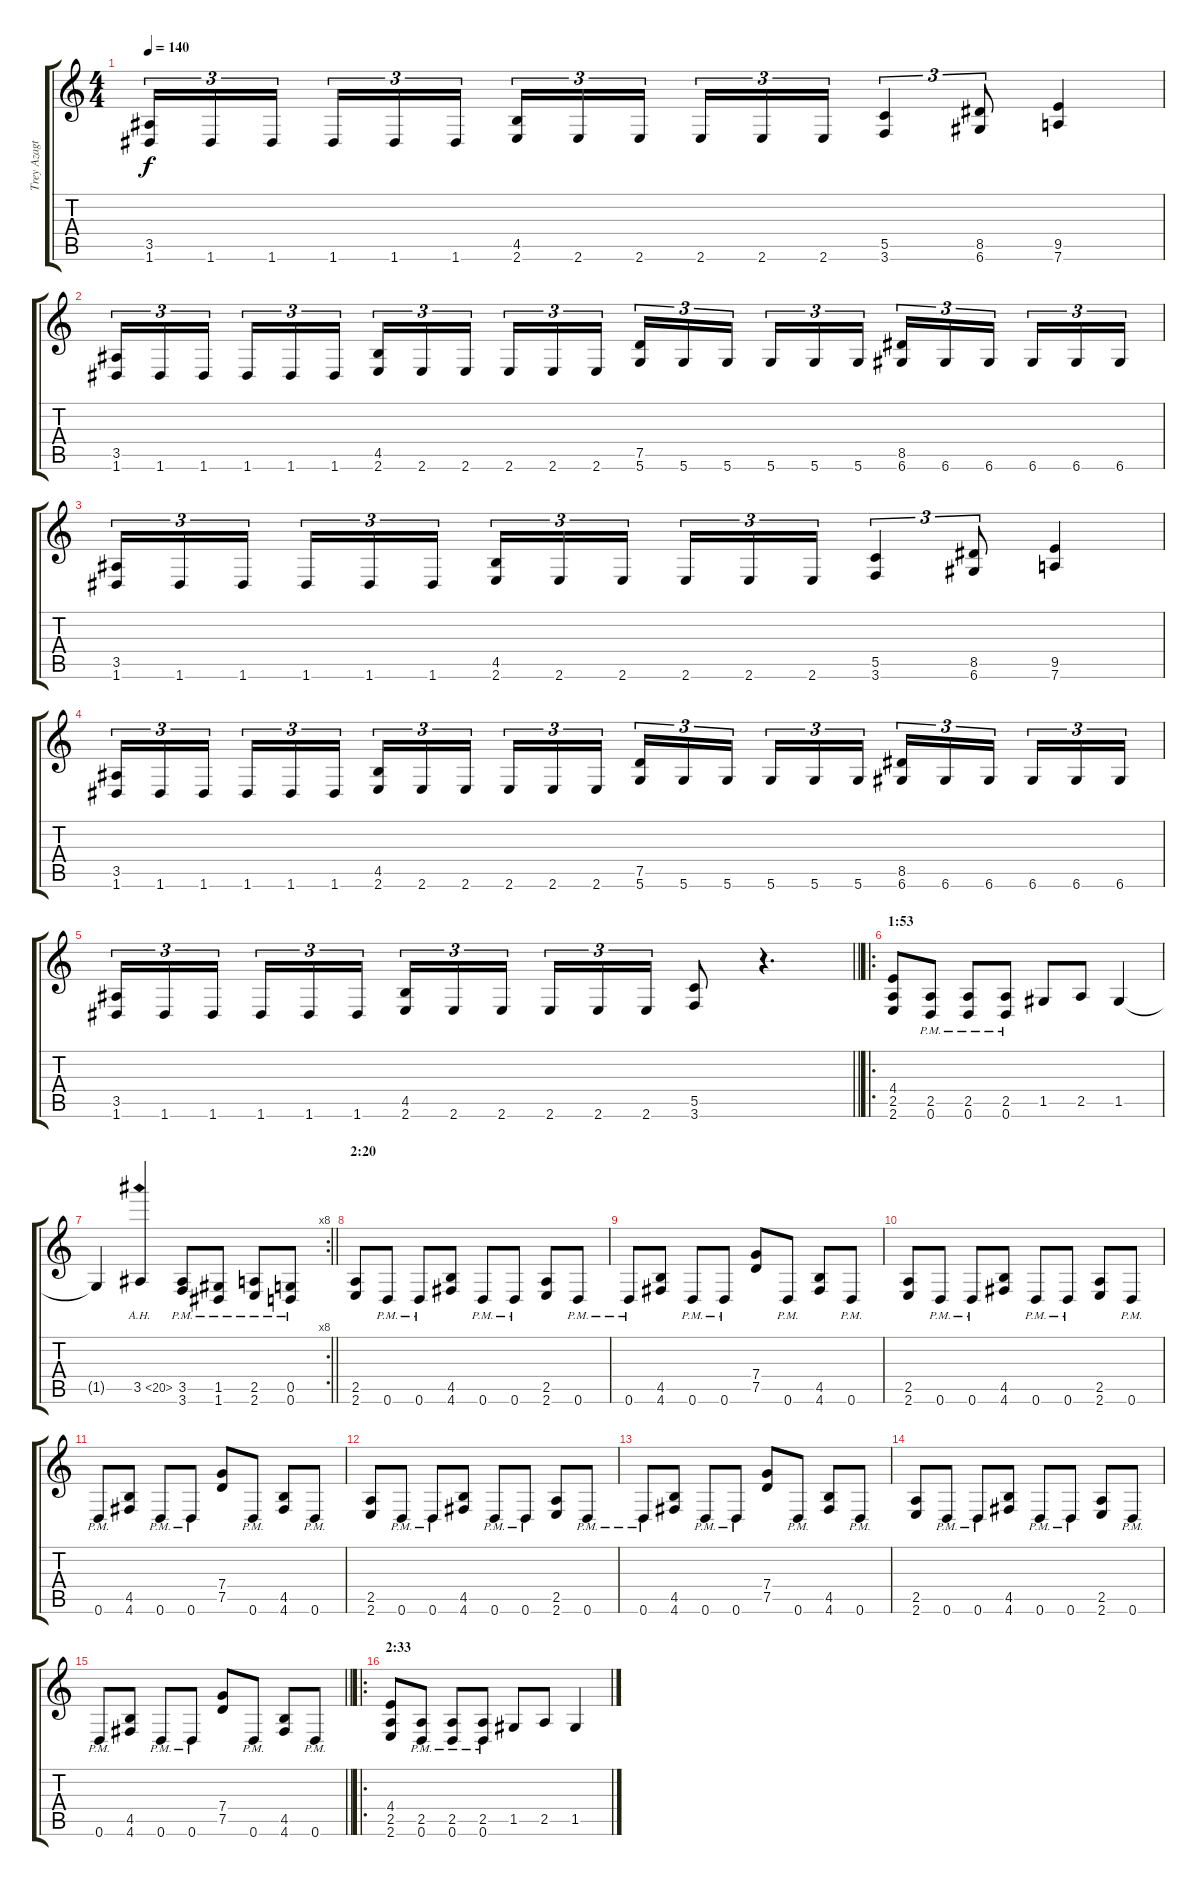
\track ("Trey Azagthoth 2" "Trey Azagt") {instrument distortionguitar}
\staff {score tabs}
\tuning (D4 A3 F3 C3 G2 D2) {hide}
\ts (4 4)
\tempo 140
\clef g2
\ks c
(3.5 1.6).16{tu (3 2) dy f} 1.6.16{tu (3 2)} 1.6.16{tu (3 2) beam splitsecondary} 1.6.16{tu (3 2)} 1.6.16{tu (3 2)} 1.6.16{tu (3 2)} (4.5 2.6).16{tu (3 2)} 2.6.16{tu (3 2)} 2.6.16{tu (3 2) beam splitsecondary} 2.6.16{tu (3 2)} 2.6.16{tu (3 2)} 2.6.16{tu (3 2)} (5.5 3.6).4{tu (3 2)} (8.5 6.6).8{tu (3 2)} (9.5 7.6).4 |
(3.5 1.6).16{tu (3 2)} 1.6.16{tu (3 2)} 1.6.16{tu (3 2) beam splitsecondary} 1.6.16{tu (3 2)} 1.6.16{tu (3 2)} 1.6.16{tu (3 2)} (4.5 2.6).16{tu (3 2)} 2.6.16{tu (3 2)} 2.6.16{tu (3 2) beam splitsecondary} 2.6.16{tu (3 2)} 2.6.16{tu (3 2)} 2.6.16{tu (3 2)} (7.5 5.6).16{tu (3 2)} 5.6.16{tu (3 2)} 5.6.16{tu (3 2) beam splitsecondary} 5.6.16{tu (3 2)} 5.6.16{tu (3 2)} 5.6.16{tu (3 2)} (8.5 6.6).16{tu (3 2)} 6.6.16{tu (3 2)} 6.6.16{tu (3 2) beam splitsecondary} 6.6.16{tu (3 2)} 6.6.16{tu (3 2)} 6.6.16{tu (3 2)} |
(3.5 1.6).16{tu (3 2)} 1.6.16{tu (3 2)} 1.6.16{tu (3 2) beam splitsecondary} 1.6.16{tu (3 2)} 1.6.16{tu (3 2)} 1.6.16{tu (3 2)} (4.5 2.6).16{tu (3 2)} 2.6.16{tu (3 2)} 2.6.16{tu (3 2) beam splitsecondary} 2.6.16{tu (3 2)} 2.6.16{tu (3 2)} 2.6.16{tu (3 2)} (5.5 3.6).4{tu (3 2)} (8.5 6.6).8{tu (3 2)} (9.5 7.6).4 |
(3.5 1.6).16{tu (3 2)} 1.6.16{tu (3 2)} 1.6.16{tu (3 2) beam splitsecondary} 1.6.16{tu (3 2)} 1.6.16{tu (3 2)} 1.6.16{tu (3 2)} (4.5 2.6).16{tu (3 2)} 2.6.16{tu (3 2)} 2.6.16{tu (3 2) beam splitsecondary} 2.6.16{tu (3 2)} 2.6.16{tu (3 2)} 2.6.16{tu (3 2)} (7.5 5.6).16{tu (3 2)} 5.6.16{tu (3 2)} 5.6.16{tu (3 2) beam splitsecondary} 5.6.16{tu (3 2)} 5.6.16{tu (3 2)} 5.6.16{tu (3 2)} (8.5 6.6).16{tu (3 2)} 6.6.16{tu (3 2)} 6.6.16{tu (3 2) beam splitsecondary} 6.6.16{tu (3 2)} 6.6.16{tu (3 2)} 6.6.16{tu (3 2)} |
\barLineRight lightlight
(3.5 1.6).16{tu (3 2)} 1.6.16{tu (3 2)} 1.6.16{tu (3 2) beam splitsecondary} 1.6.16{tu (3 2)} 1.6.16{tu (3 2)} 1.6.16{tu (3 2)} (4.5 2.6).16{tu (3 2)} 2.6.16{tu (3 2)} 2.6.16{tu (3 2) beam splitsecondary} 2.6.16{tu (3 2)} 2.6.16{tu (3 2)} 2.6.16{tu (3 2)} (5.5 3.6).8 r.4{d} |
\ro
\section ("" "1:53")
(4.4 2.5 2.6).8 (2.5{pm} 0.6{pm}).8 (2.5{pm} 0.6{pm}).8 (2.5{pm} 0.6{pm}).8 1.5.8 2.5.8 1.5.4 |
\rc 8
\barLineRight lightlight
1.5{t}.4 3.5{ah 17}.4 (3.5{pm} 3.6{pm}).8 (1.5{pm} 1.6{pm}).8 (2.5{pm} 2.6{pm}).8 (0.5{pm} 0.6{pm}).8 |
\section ("" "2:20")
(2.5 2.6).8 0.6{pm}.8 0.6{pm}.8 (4.5 4.6).8 0.6{pm}.8 0.6{pm}.8 (2.5 2.6).8 0.6{pm}.8 |
0.6{pm}.8 (4.5 4.6).8 0.6{pm}.8 0.6{pm}.8 (7.4 7.5).8 0.6{pm}.8 (4.5 4.6).8 0.6{pm}.8 |
(2.5 2.6).8 0.6{pm}.8 0.6{pm}.8 (4.5 4.6).8 0.6{pm}.8 0.6{pm}.8 (2.5 2.6).8 0.6{pm}.8 |
0.6{pm}.8 (4.5 4.6).8 0.6{pm}.8 0.6{pm}.8 (7.4 7.5).8 0.6{pm}.8 (4.5 4.6).8 0.6{pm}.8 |
(2.5 2.6).8 0.6{pm}.8 0.6{pm}.8 (4.5 4.6).8 0.6{pm}.8 0.6{pm}.8 (2.5 2.6).8 0.6{pm}.8 |
0.6{pm}.8 (4.5 4.6).8 0.6{pm}.8 0.6{pm}.8 (7.4 7.5).8 0.6{pm}.8 (4.5 4.6).8 0.6{pm}.8 |
(2.5 2.6).8 0.6{pm}.8 0.6{pm}.8 (4.5 4.6).8 0.6{pm}.8 0.6{pm}.8 (2.5 2.6).8 0.6{pm}.8 |
\barLineRight lightlight
0.6{pm}.8 (4.5 4.6).8 0.6{pm}.8 0.6{pm}.8 (7.4 7.5).8 0.6{pm}.8 (4.5 4.6).8 0.6{pm}.8 |
\ro
\section ("" "2:33")
(4.4 2.5 2.6).8 (2.5{pm} 0.6{pm}).8 (2.5{pm} 0.6{pm}).8 (2.5{pm} 0.6{pm}).8 1.5.8 2.5.8 1.5.4
